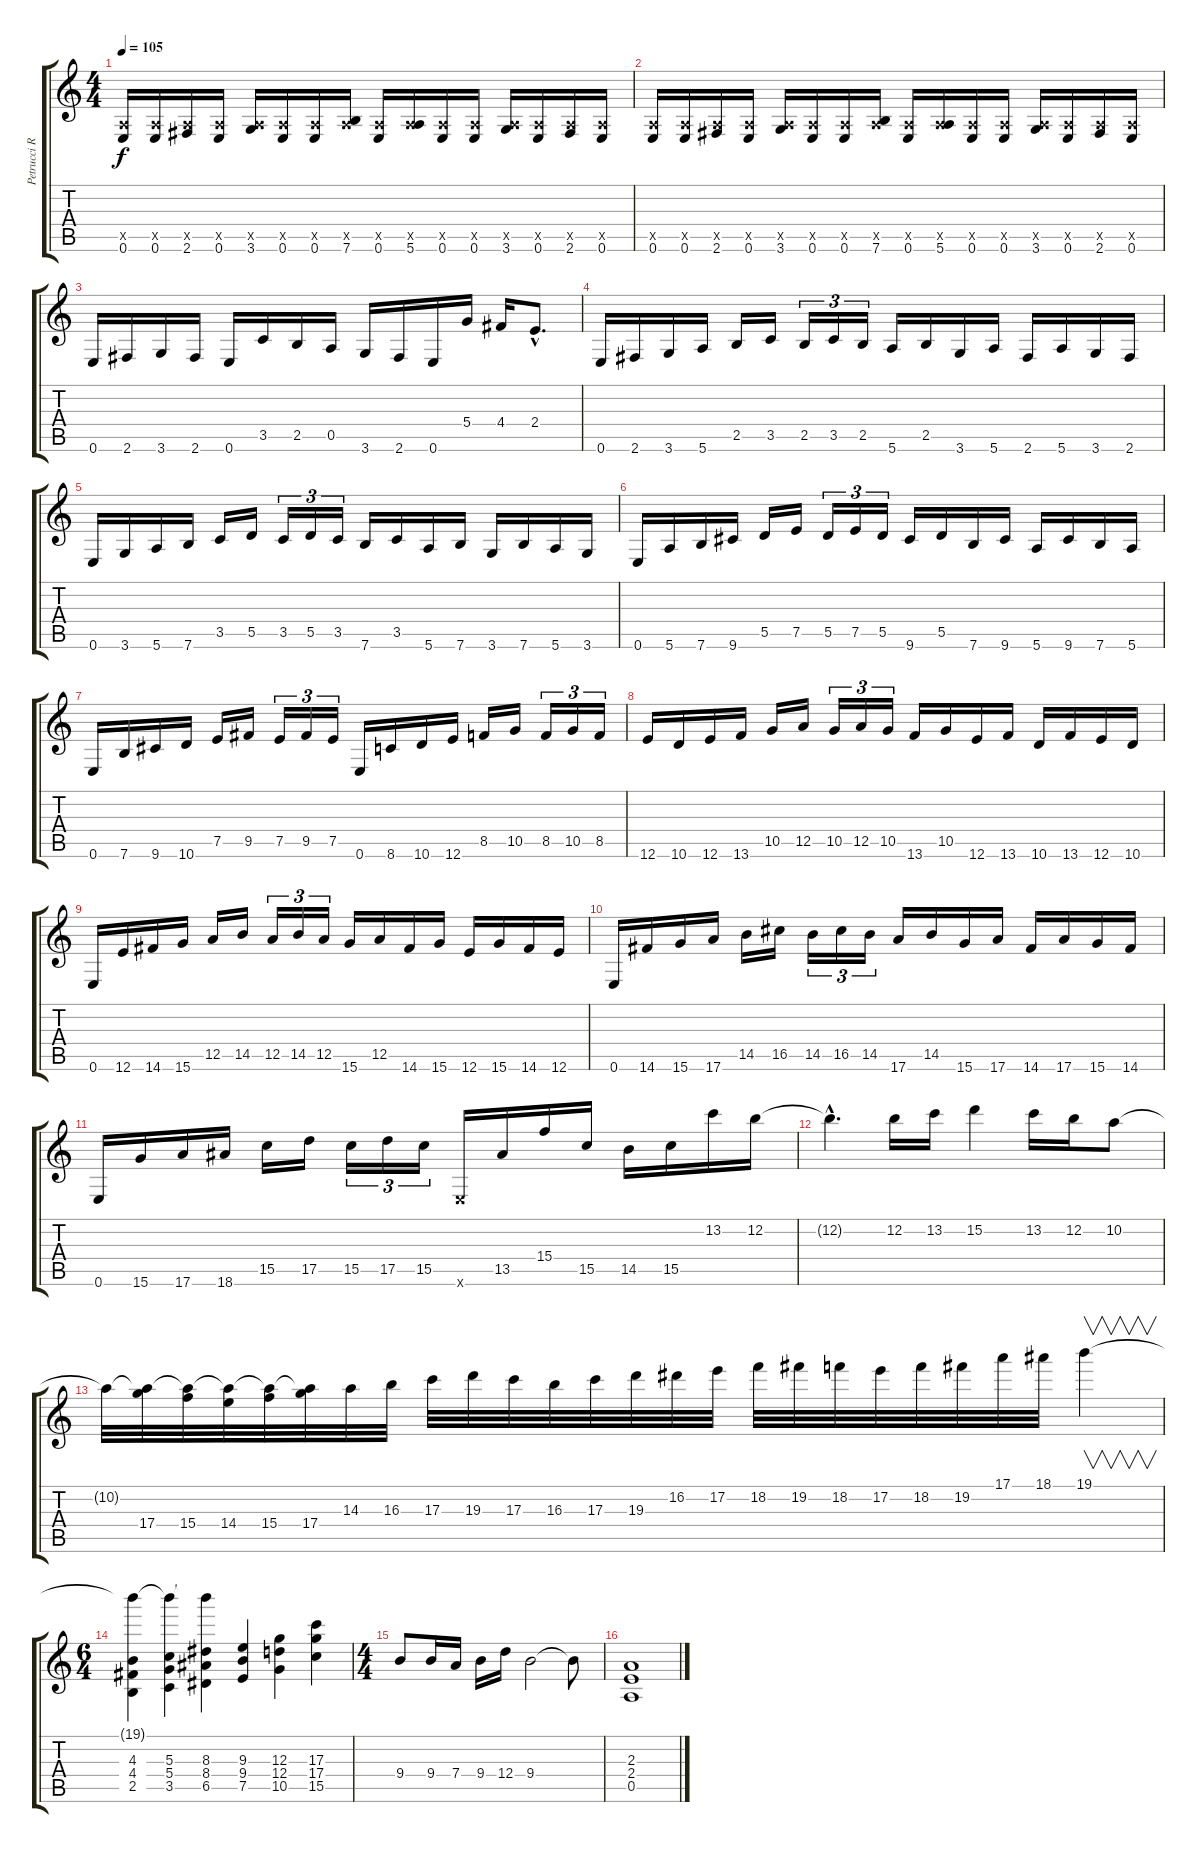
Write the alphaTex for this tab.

\track ("Petrucci Rythm" "Petrucci R") {instrument distortionguitar}
\staff {score tabs}
\tuning (E4 B3 G3 D3 A2 E2) {hide}
\ts (4 4)
\tempo 105
\clef g2
\ks c
(0.5{x} 0.6).16{dy f} (0.5{x} 0.6).16 (0.5{x} 2.6).16 (0.5{x} 0.6).16 (0.5{x} 3.6).16 (0.5{x} 0.6).16 (0.5{x} 0.6).16 (0.5{x} 7.6).16 (0.5{x} 0.6).16 (0.5{x} 5.6).16 (0.5{x} 0.6).16 (0.5{x} 0.6).16 (0.5{x} 3.6).16 (0.5{x} 0.6).16 (0.5{x} 2.6).16 (0.5{x} 0.6).16 |
(0.5{x} 0.6).16 (0.5{x} 0.6).16 (0.5{x} 2.6).16 (0.5{x} 0.6).16 (0.5{x} 3.6).16 (0.5{x} 0.6).16 (0.5{x} 0.6).16 (0.5{x} 7.6).16 (0.5{x} 0.6).16 (0.5{x} 5.6).16 (0.5{x} 0.6).16 (0.5{x} 0.6).16 (0.5{x} 3.6).16 (0.5{x} 0.6).16 (0.5{x} 2.6).16 (0.5{x} 0.6).16 |
0.6.16 2.6.16 3.6.16 2.6.16 0.6.16 3.5.16 2.5.16 0.5.16 3.6.16 2.6.16 0.6.16 5.4.16 4.4.16 2.4{hac}.8{d} |
0.6.16 2.6.16 3.6.16 5.6.16 2.5.16 3.5.16 2.5.16{tu (3 2)} 3.5.16{tu (3 2)} 2.5.16{tu (3 2)} 5.6.16 2.5.16 3.6.16 5.6.16 2.6.16 5.6.16 3.6.16 2.6.16 |
0.6.16 3.6.16 5.6.16 7.6.16 3.5.16 5.5.16 3.5.16{tu (3 2)} 5.5.16{tu (3 2)} 3.5.16{tu (3 2)} 7.6.16 3.5.16 5.6.16 7.6.16 3.6.16 7.6.16 5.6.16 3.6.16 |
0.6.16 5.6.16 7.6.16 9.6.16 5.5.16 7.5.16 5.5.16{tu (3 2)} 7.5.16{tu (3 2)} 5.5.16{tu (3 2)} 9.6.16 5.5.16 7.6.16 9.6.16 5.6.16 9.6.16 7.6.16 5.6.16 |
0.6.16 7.6.16 9.6.16 10.6.16 7.5.16 9.5.16 7.5.16{tu (3 2)} 9.5.16{tu (3 2)} 7.5.16{tu (3 2)} 0.6.16 8.6.16 10.6.16 12.6.16 8.5.16 10.5.16 8.5.16{tu (3 2)} 10.5.16{tu (3 2)} 8.5.16{tu (3 2)} |
12.6.16 10.6.16 12.6.16 13.6.16 10.5.16 12.5.16 10.5.16{tu (3 2)} 12.5.16{tu (3 2)} 10.5.16{tu (3 2)} 13.6.16 10.5.16 12.6.16 13.6.16 10.6.16 13.6.16 12.6.16 10.6.16 |
0.6.16 12.6.16 14.6.16 15.6.16 12.5.16 14.5.16 12.5.16{tu (3 2)} 14.5.16{tu (3 2)} 12.5.16{tu (3 2)} 15.6.16 12.5.16 14.6.16 15.6.16 12.6.16 15.6.16 14.6.16 12.6.16 |
0.6.16 14.6.16 15.6.16 17.6.16 14.5.16 16.5.16 14.5.16{tu (3 2)} 16.5.16{tu (3 2)} 14.5.16{tu (3 2)} 17.6.16 14.5.16 15.6.16 17.6.16 14.6.16 17.6.16 15.6.16 14.6.16 |
0.6.16 15.6.16 17.6.16 18.6.16 15.5.16 17.5.16 15.5.16{tu (3 2)} 17.5.16{tu (3 2)} 15.5.16{tu (3 2)} 0.6{x}.16 13.5.16 15.4.16 15.5.16 14.5.16 15.5.16 13.2.16 12.2.16 |
12.2{hac t}.4{d} 12.2.16 13.2.16 15.2.4 13.2.16 12.2.16 10.2.8 |
10.2{t}.32 (10.2{t} 17.4).32 (10.2{t} 15.4).32 (10.2{t} 14.4).32 (10.2{t} 15.4).32 (10.2{t} 17.4).32 14.3.32 16.3.32 17.3.32 19.3.32 17.3.32 16.3.32 17.3.32 19.3.32 16.2.32 17.2.32 18.2.32 19.2.32 18.2.32 17.2.32 18.2.32 19.2.32 17.1.32 18.1.32 19.1.4{v} |
\ts (6 4)
(19.1{t} 4.3 4.4 2.5).4 (19.1{t} 5.3 5.4 3.5).4 (19.1{t} 8.3 8.4 6.5).4 (9.3 9.4 7.5).4 (12.3 12.4 10.5).4 (17.3 17.4 15.5).4 |
\ts (4 4)
9.4.8 9.4.16 7.4.16 9.4.16 12.4.16 9.4.2 9.4{t}.8 |
(2.3 2.4 0.5).1
